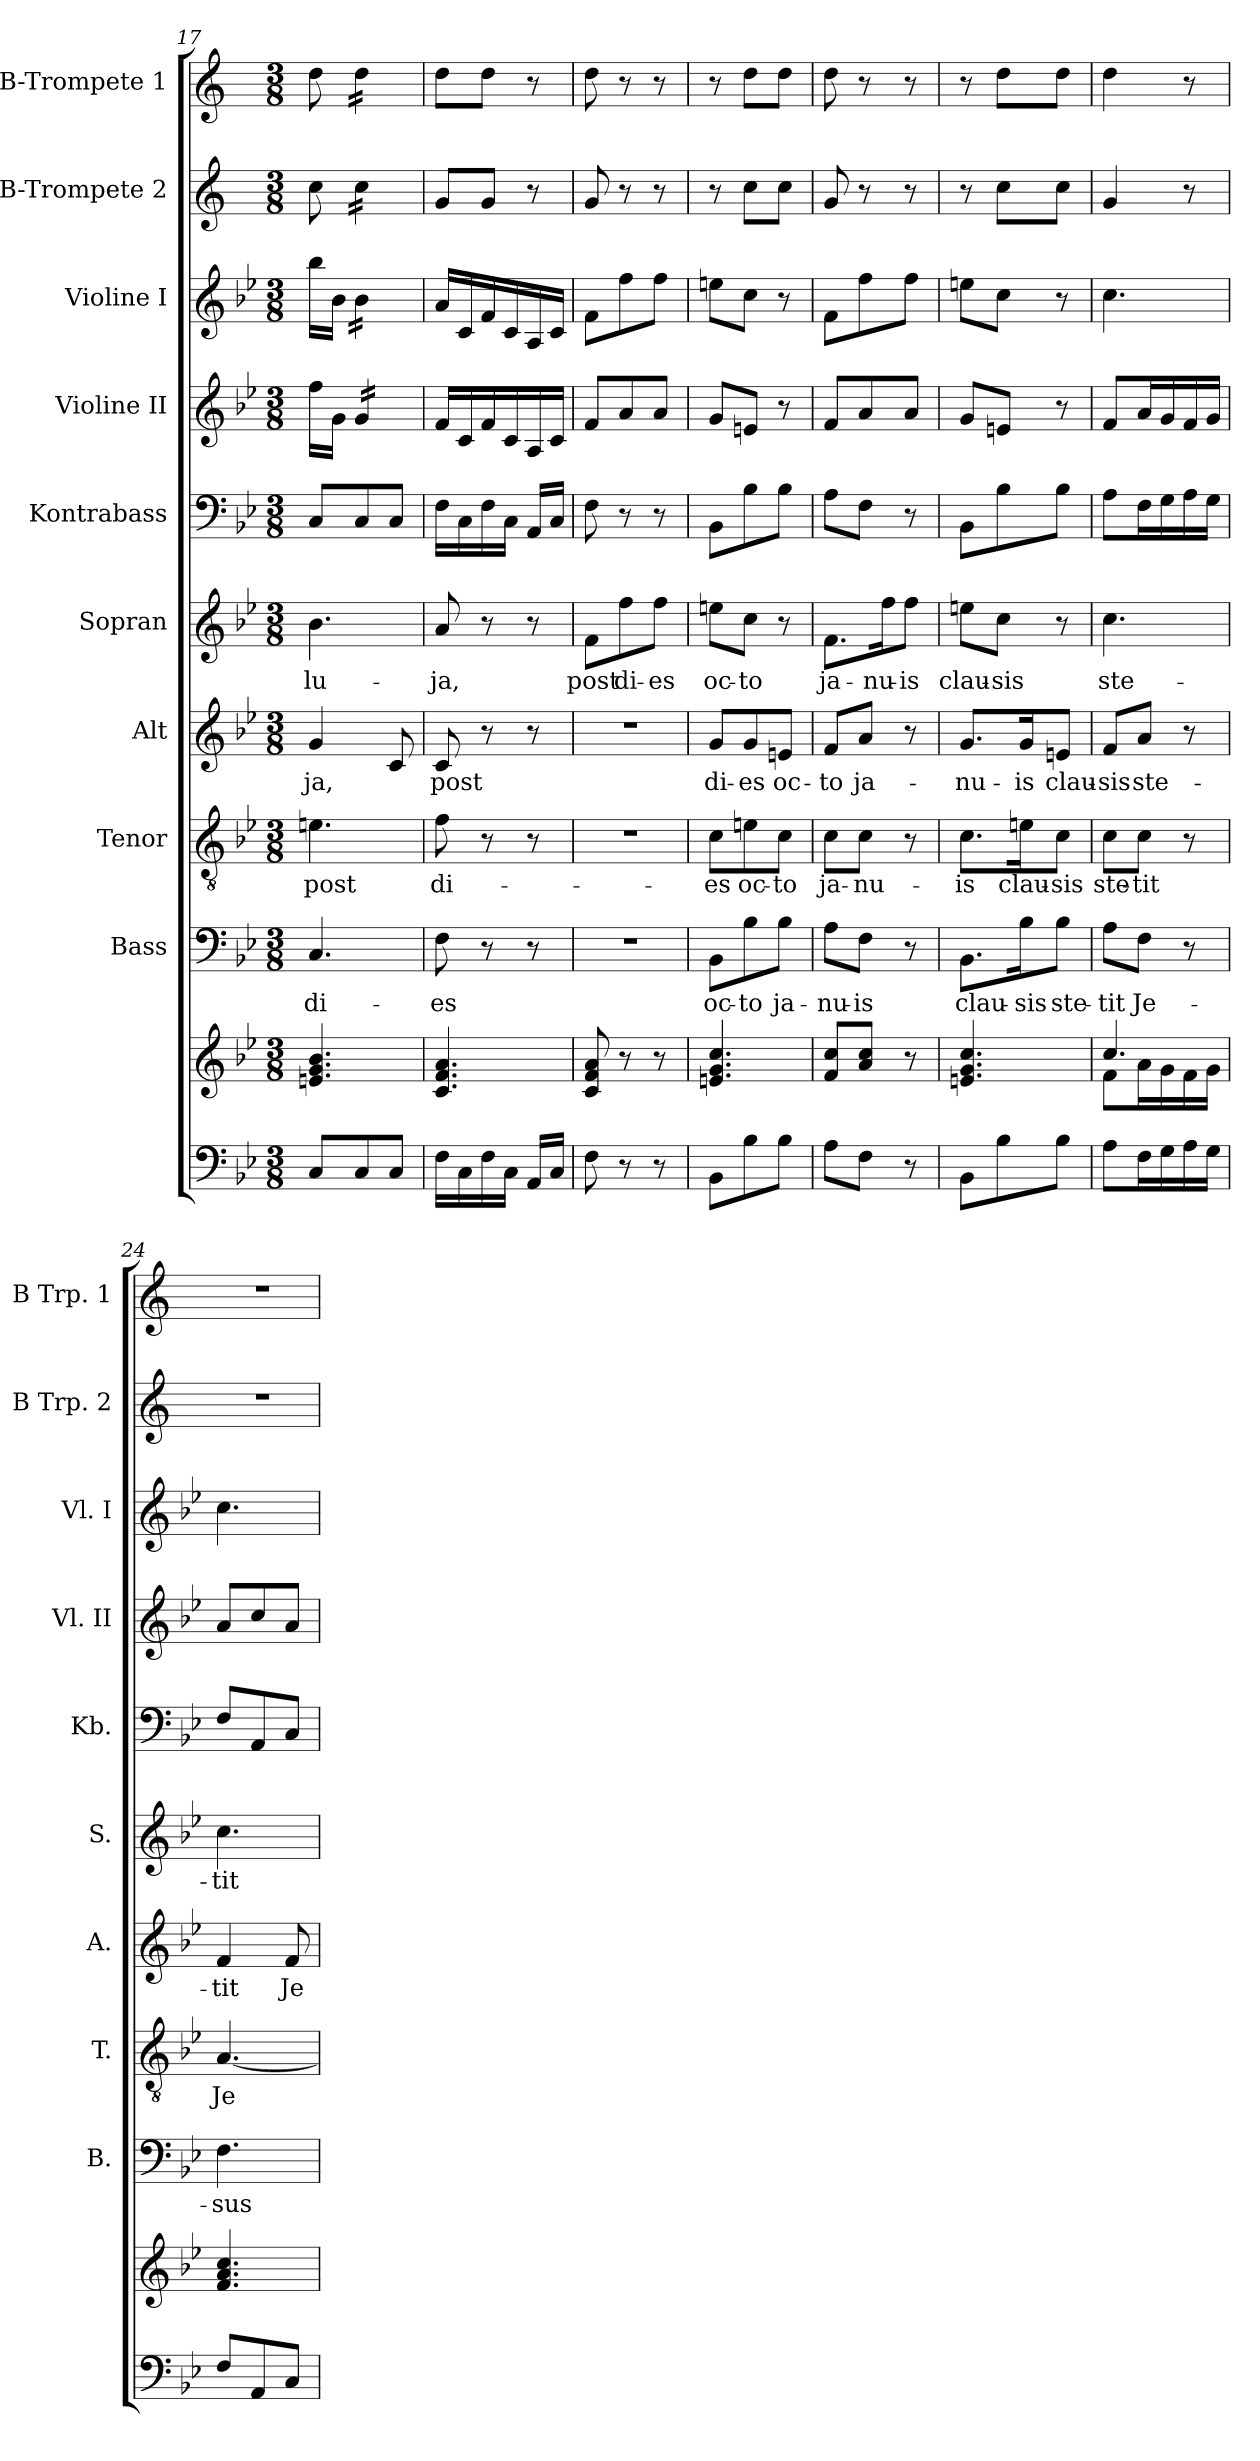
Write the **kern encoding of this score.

**kern	**kern	**kern	**text	**kern	**text	**kern	**text	**kern	**text	**kern	**kern	**kern	**kern	**kern
*part10	*part10	*part9	*part9	*part8	*part8	*part7	*part7	*part6	*part6	*part5	*part4	*part3	*part2	*part1
*staff11	*staff10	*staff9	*staff9	*staff8	*staff8	*staff7	*staff7	*staff6	*staff6	*staff5	*staff4	*staff3	*staff2	*staff1
*	*	*I"Bass	*	*I"Tenor	*	*I"Alt	*	*I"Sopran	*	*I"Kontrabass	*I"Violine II	*I"Violine I	*I"B-Trompete 2	*I"B-Trompete 1
*	*	*I'B.	*	*I'T.	*	*I'A.	*	*I'S.	*	*I'Kb.	*I'Vl. II	*I'Vl. I	*I'B Trp. 2	*I'B Trp. 1
*clefF4	*clefG2	*clefF4	*	*clefGv2	*	*clefG2	*	*clefG2	*	*clefF4	*clefG2	*clefG2	*clefG2	*clefG2
*	*	*	*	*	*	*	*	*	*	*ITrd7c12	*	*	*ITrd1c2	*ITrd1c2
*k[b-e-]	*k[b-e-]	*k[b-e-]	*	*k[b-e-]	*	*k[b-e-]	*	*k[b-e-]	*	*k[b-e-]	*k[b-e-]	*k[b-e-]	*k[b-e-]	*k[b-e-]
*B-:	*B-:	*B-:	*	*B-:	*	*B-:	*	*B-:	*	*B-:	*B-:	*B-:	*B-:	*B-:
*M3/8	*M3/8	*M3/8	*	*M3/8	*	*M3/8	*	*M3/8	*	*M3/8	*M3/8	*M3/8	*M3/8	*M3/8
=17	=17	=17	=17	=17	=17	=17	=17	=17	=17	=17	=17	=17	=17	=17
!	!	!	!LO:LY:b	!	!LO:LY:b	!	!LO:LY:b	!	!LO:LY:b	!	!	!	!	!
8C/L	4.en/ 4.g/ 4.b-/	4.C/	di-	4.en\	post	4g/	-ja,	4.b-\	-lu-	8CC/L	16ff\LL	16bb-\LL	8b-\	8cc\
.	.	.	.	.	.	.	.	.	.	.	16g\JJ	16b-\JJ	.	.
*	*	*	*	*	*	*	*	*	*	*	*tremolo	*	*	*
*	*	*	*	*	*	*	*	*	*	*	*	*tremolo	*	*
*	*	*	*	*	*	*	*	*	*	*	*	*	*tremolo	*
*	*	*	*	*	*	*	*	*	*	*	*	*	*	*tremolo
8C/	.	.	.	.	.	.	.	.	.	8CC/	16g/LL	16b-\LL	16b-\LL	16cc\LL
.	.	.	.	.	.	.	.	.	.	.	16g/	16b-\	16b-\	16cc\
8C/J	.	.	.	.	.	8c/	.	.	.	8CC/J	16g/	16b-\	16b-\	16cc\
.	.	.	.	.	.	.	.	.	.	.	16g/JJ	16b-\JJ	16b-\JJ	16cc\JJ
*	*	*	*	*	*	*	*	*	*	*	*	*	*	*Xtremolo
*	*	*	*	*	*	*	*	*	*	*	*	*	*Xtremolo	*
*	*	*	*	*	*	*	*	*	*	*	*	*Xtremolo	*	*
*	*	*	*	*	*	*	*	*	*	*	*Xtremolo	*	*	*
=18	=18	=18	=18	=18	=18	=18	=18	=18	=18	=18	=18	=18	=18	=18
!	!	!	!LO:LY:b	!	!LO:LY:b	!	!LO:LY:b	!	!LO:LY:b	!	!	!	!	!
16F\LL	4.c/ 4.f/ 4.a/	8F\	-es	8f\	di-	8c/	post	8a/	-ja,	16FF\LL	16f/LL	16a/LL	8f/L	8cc\L
16C\	.	.	.	.	.	.	.	.	.	16CC\	16c/	16c/	.	.
16F\	.	8r	.	8r	.	8r	.	8r	.	16FF\	16f/	16f/	8f/J	8cc\J
16C\JJ	.	.	.	.	.	.	.	.	.	16CC\JJ	16c/	16c/	.	.
16AA/LL	.	8r	.	8r	.	8r	.	8r	.	16AAA/LL	16A/	16A/	8r	8r
16C/JJ	.	.	.	.	.	.	.	.	.	16CC/JJ	16c/JJ	16c/JJ	.	.
=19	=19	=19	=19	=19	=19	=19	=19	=19	=19	=19	=19	=19	=19	=19
!	!	!	!	!	!	!	!	!	!LO:LY:b	!	!	!	!	!
8F\	8c/ 8f/ 8a/	4.r	.	4.r	.	4.r	.	8f\L	post	8FF\	8f/L	8f\L	8f/	8cc\
!	!	!	!	!	!	!	!	!	!LO:LY:b	!	!	!	!	!
8r	8r	.	.	.	.	.	.	8ff\	di-	8r	8a/	8ff\	8r	8r
!	!	!	!	!	!	!	!	!	!LO:LY:b	!	!	!	!	!
8r	8r	.	.	.	.	.	.	8ff\J	-es	8r	8a/J	8ff\J	8r	8r
=20	=20	=20	=20	=20	=20	=20	=20	=20	=20	=20	=20	=20	=20	=20
!	!	!	!LO:LY:b	!	!LO:LY:b	!	!LO:LY:b	!	!LO:LY:b	!	!	!	!	!
8BB-\L	4.en/ 4.g/ 4.cc/	8BB-\L	oc-	8c\L	-es	8g/L	di-	8een\L	oc-	8BBB-\L	8g/L	8een\L	8r	8r
!	!	!	!LO:LY:b	!	!LO:LY:b	!	!LO:LY:b	!	!LO:LY:b	!	!	!	!	!
8B-\	.	8B-\	-to	8en\	oc-	8g/	-es	8cc\J	-to	8BB-\	8en/J	8cc\J	8b-\L	8cc\L
!	!	!	!LO:LY:b	!	!LO:LY:b	!	!LO:LY:b	!	!	!	!	!	!	!
8B-\J	.	8B-\J	ja-	8c\J	-to	8en/J	oc-	8r	.	8BB-\J	8r	8r	8b-\J	8cc\J
!!LO:PB:g=z
=21	=21	=21	=21	=21	=21	=21	=21	=21	=21	=21	=21	=21	=21	=21
!	!	!	!LO:LY:b	!	!LO:LY:b	!	!LO:LY:b	!	!LO:LY:b	!	!	!	!	!
8A\L	8f/ 8cc/L	8A\L	-nu-	8c\L	ja-	8f/L	-to	8.f\L	ja-	8AA\L	8f/L	8f\L	8f/	8cc\
!	!	!	!LO:LY:b	!	!LO:LY:b	!	!LO:LY:b	!	!	!	!	!	!	!
8F\J	8a/ 8cc/J	8F\J	-is	8c\J	-nu-	8a/J	ja-	.	.	8FF\J	8a/	8ff\	8r	8r
!	!	!	!	!	!	!	!	!	!LO:LY:b	!	!	!	!	!
.	.	.	.	.	.	.	.	16ff\K	-nu-	.	.	.	.	.
!	!	!	!	!	!	!	!	!	!LO:LY:b	!	!	!	!	!
8r	8r	8r	.	8r	.	8r	.	8ff\J	-is	8r	8a/J	8ff\J	8r	8r
=22	=22	=22	=22	=22	=22	=22	=22	=22	=22	=22	=22	=22	=22	=22
!	!	!	!LO:LY:b	!	!LO:LY:b	!	!LO:LY:b	!	!LO:LY:b	!	!	!	!	!
8BB-\L	4.en/ 4.g/ 4.cc/	8.BB-\L	clau-	8.c\L	-is	8.g/L	-nu-	8een\L	clau-	8BBB-\L	8g/L	8een\L	8r	8r
!	!	!	!	!	!	!	!	!	!LO:LY:b	!	!	!	!	!
8B-\	.	.	.	.	.	.	.	8cc\J	-sis	8BB-\	8en/J	8cc\J	8b-\L	8cc\L
!	!	!	!LO:LY:b	!	!LO:LY:b	!	!LO:LY:b	!	!	!	!	!	!	!
.	.	16B-\K	-sis	16en\K	clau-	16g/K	-is	.	.	.	.	.	.	.
!	!	!	!LO:LY:b	!	!LO:LY:b	!	!LO:LY:b	!	!	!	!	!	!	!
8B-\J	.	8B-\J	ste-	8c\J	-sis	8en/J	clau-	8r	.	8BB-\J	8r	8r	8b-\J	8cc\J
=23	=23	=23	=23	=23	=23	=23	=23	=23	=23	=23	=23	=23	=23	=23
*	*^	*	*	*	*	*	*	*	*	*	*	*	*	*
!	!	!	!	!LO:LY:b	!	!LO:LY:b	!	!LO:LY:b	!	!LO:LY:b	!	!	!	!	!
8A\L	4.cc/	8f\L	8A\L	-tit	8c\L	ste-	8f/L	-sis	4.cc\	ste-	8AA\L	8f/L	4.cc\	4f/	4cc\
!	!	!	!	!LO:LY:b	!	!LO:LY:b	!	!LO:LY:b	!	!	!	!	!	!	!
16F\L	.	16a\L	8F\J	Je-	8c\J	-tit	8a/J	ste-	.	.	16FF\L	16a/L	.	.	.
16G\	.	16g\	.	.	.	.	.	.	.	.	16GG\	16g/	.	.	.
16A\	.	16f\	8r	.	8r	.	8r	.	.	.	16AA\	16f/	.	8r	8r
16G\JJ	.	16g\JJ	.	.	.	.	.	.	.	.	16GG\JJ	16g/JJ	.	.	.
=24	=24	=24	=24	=24	=24	=24	=24	=24	=24	=24	=24	=24	=24	=24	=24
!	!	!	!	!LO:LY:b	!	!LO:LY:b	!	!LO:LY:b	!	!LO:LY:b	!	!	!	!	!
*	*v	*v	*	*	*	*	*	*	*	*	*	*	*	*	*
8F/L	4.f/ 4.a/ 4.cc/	4.F\	-sus	[4.A/	Je-	4f/	-tit	4.cc\	-tit	8FF/L	8a/L	4.cc\	4.r	4.r
8AA/	.	.	.	.	.	.	.	.	.	8AAA/	8cc/	.	.	.
!	!	!	!	!	!	!	!LO:LY:b	!	!	!	!	!	!	!
8C/J	.	.	.	.	.	8f/	Je-	.	.	8CC/J	8a/J	.	.	.
=	=	=	=	=	=	=	=	=	=	=	=	=	=	=
*-	*-	*-	*-	*-	*-	*-	*-	*-	*-	*-	*-	*-	*-	*-
